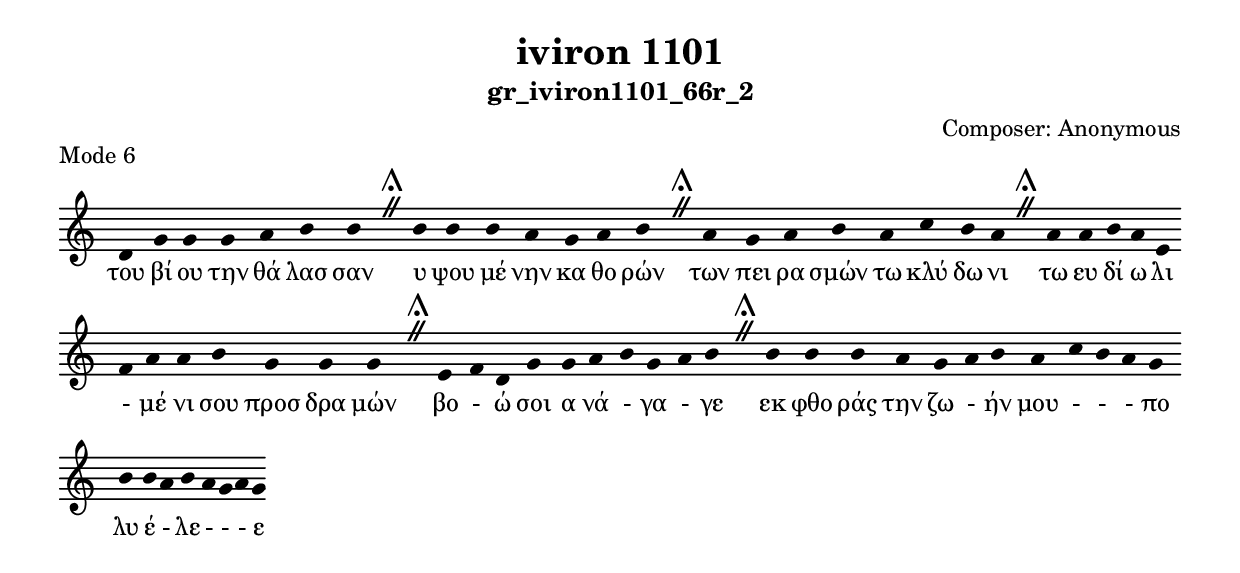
\include "gregorian.ly"

	\header {
 	  title = "iviron 1101"
	  subtitle = "gr_iviron1101_66r_2"
	  composer = "Composer: Αnonymous"
	  piece = "Mode 6"
	}

	chant = {
	  d'4 g'4 g'4 g'4 a'4 b'4 b'4 \divisioMaior
 b'4 b'4 b'4 a'4 g'4 a'4 b'4 \divisioMaior
 a'4 g'4 a'4 b'4 a'4 c''4 b'4 a'4 \divisioMaior
 a'4 a'4 b'4 a'4 e'4 f'4 a'4 a'4 b'4 g'4 g'4 g'4 \divisioMaior
 e'4 f'4 d'4 g'4 g'4 a'4 b'4 g'4 a'4 b'4 \divisioMaior
 b'4 b'4 b'4 a'4 g'4 a'4 b'4 a'4 c''4 b'4 a'4 g'4 b'4 b'4 a'4 b'4 a'4 g'4 a'4 g'4\finalis
	}

	verba = \lyricmode {του βί ου την θά λασ σαν 
υ ψου μέ νην κα θο ρών 
των πει ρα σμών τω κλύ δω νι 
τω ευ δί ω λι - μέ νι σου προσ δρα μών 
βο - ώ σοι α νά - γα - γε 
εκ φθο ράς την ζω - ήν μου -  -  - πο λυ έ - λε -  -  - ε 
	}


	\score {
	  \new Staff <<
	  \new Voice = "melody" \chant
	  \new Lyrics = "one" \lyricsto melody \verba
	  >>
	  \layout {
	    \context {
	      \Staff
	      \remove "Time_signature_engraver"
	      \remove "Bar_engraver"
	    }
	    \context {
	      \Voice
	      \remove "Stem_engraver"
	    }
	  }
	}